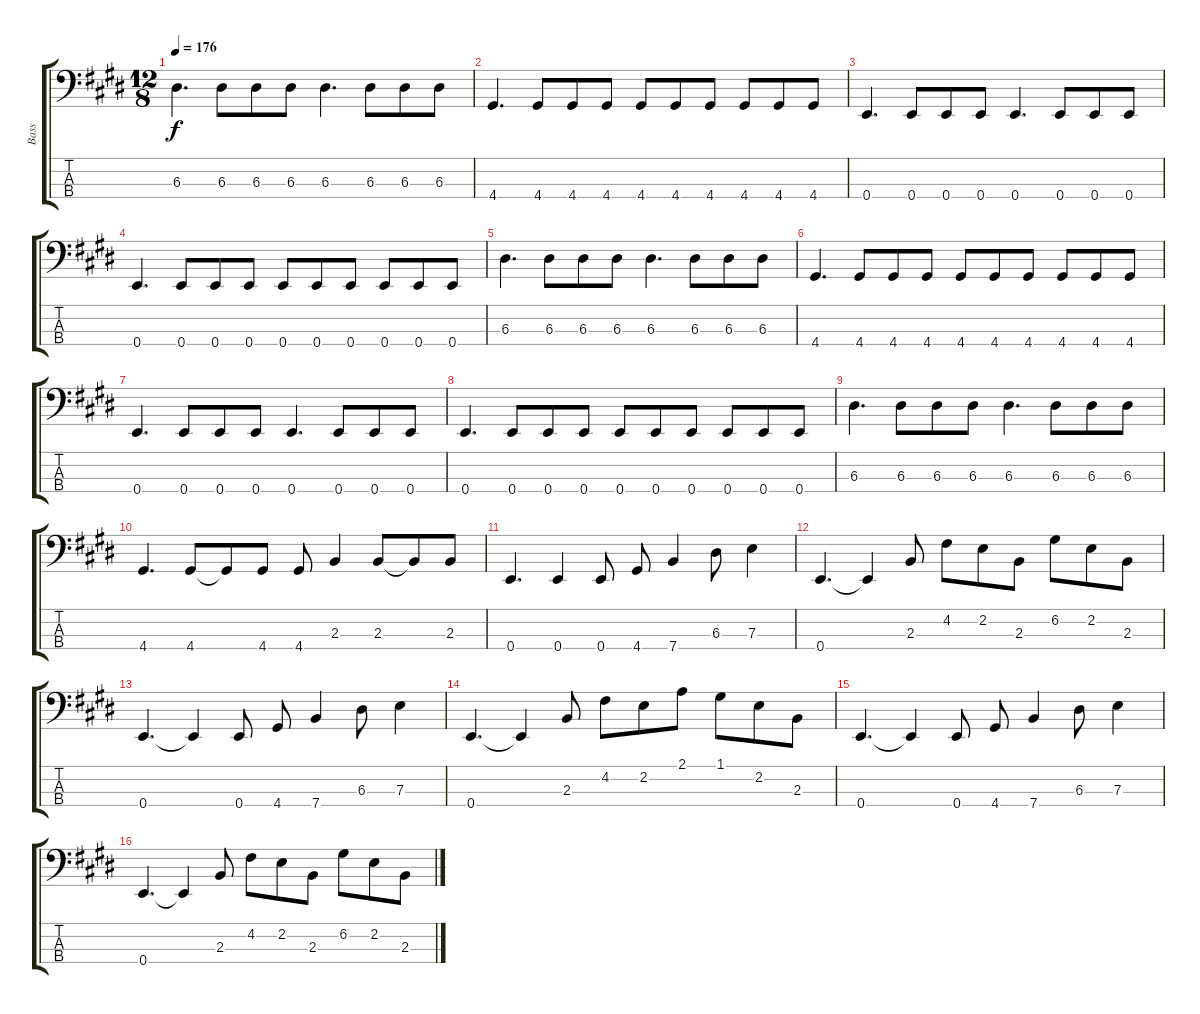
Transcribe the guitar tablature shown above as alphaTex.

\track ("Bass" "Bass") {instrument electricbassfinger}
\staff {score tabs}
\tuning (G2 D2 A1 E1) {hide}
\ts (12 8)
\tempo 176
\clef f4
\ks e
6.3.4{d dy f} 6.3.8 6.3.8 6.3.8 6.3.4{d} 6.3.8 6.3.8 6.3.8 |
4.4.4{d} 4.4.8 4.4.8 4.4.8 4.4.8 4.4.8 4.4.8 4.4.8 4.4.8 4.4.8 |
0.4.4{d} 0.4.8 0.4.8 0.4.8 0.4.4{d} 0.4.8 0.4.8 0.4.8 |
0.4.4{d} 0.4.8 0.4.8 0.4.8 0.4.8 0.4.8 0.4.8 0.4.8 0.4.8 0.4.8 |
6.3.4{d} 6.3.8 6.3.8 6.3.8 6.3.4{d} 6.3.8 6.3.8 6.3.8 |
4.4.4{d} 4.4.8 4.4.8 4.4.8 4.4.8 4.4.8 4.4.8 4.4.8 4.4.8 4.4.8 |
0.4.4{d} 0.4.8 0.4.8 0.4.8 0.4.4{d} 0.4.8 0.4.8 0.4.8 |
0.4.4{d} 0.4.8 0.4.8 0.4.8 0.4.8 0.4.8 0.4.8 0.4.8 0.4.8 0.4.8 |
6.3.4{d} 6.3.8 6.3.8 6.3.8 6.3.4{d} 6.3.8 6.3.8 6.3.8 |
4.4.4{d} 4.4.8 4.4{t}.8 4.4.8 4.4.8 2.3.4 2.3.8 2.3{t}.8 2.3.8 |
0.4.4{d} 0.4.4 0.4.8 4.4.8 7.4.4 6.3.8 7.3.4 |
0.4.4{d} 0.4{t}.4 2.3.8 4.2.8 2.2.8 2.3.8 6.2.8 2.2.8 2.3.8 |
0.4.4{d} 0.4{t}.4 0.4.8 4.4.8 7.4.4 6.3.8 7.3.4 |
0.4.4{d} 0.4{t}.4 2.3.8 4.2.8 2.2.8 2.1.8 1.1.8 2.2.8 2.3.8 |
0.4.4{d} 0.4{t}.4 0.4.8 4.4.8 7.4.4 6.3.8 7.3.4 |
0.4.4{d} 0.4{t}.4 2.3.8 4.2.8 2.2.8 2.3.8 6.2.8 2.2.8 2.3.8
